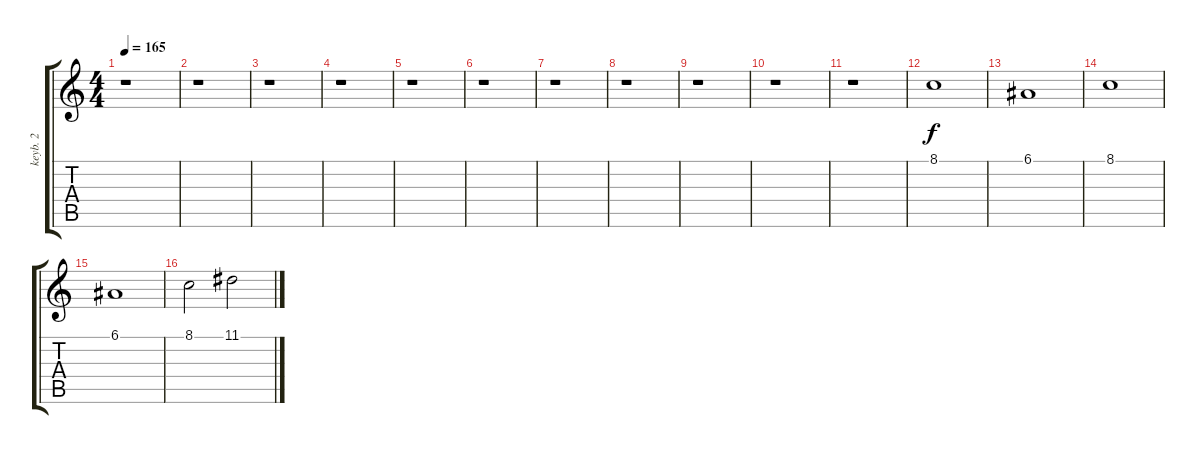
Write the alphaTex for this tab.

\track ("keyb. 2" "keyb. 2") {instrument frenchhorn}
\staff {score tabs}
\tuning (E4 B3 G3 D3 A2 E2) {hide}
\ts (4 4)
\tempo 165
\clef g2
\ks c
r.1{dy f} |
r.1 |
r.1 |
r.1 |
r.1 |
r.1 |
r.1 |
r.1 |
r.1 |
r.1 |
r.1 |
8.1.1 |
6.1.1 |
8.1.1 |
6.1.1 |
8.1.2 11.1.2
